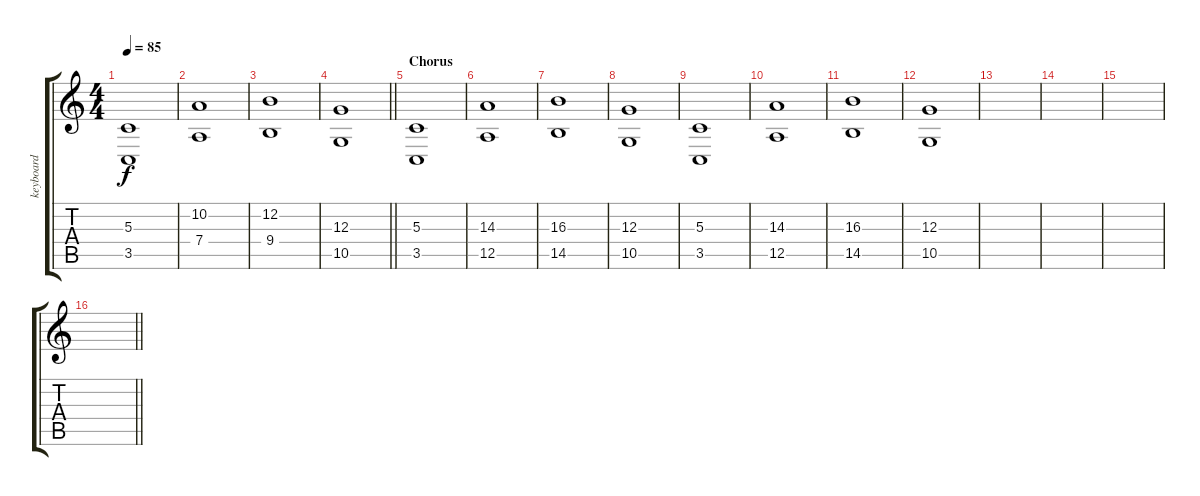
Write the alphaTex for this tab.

\track ("keyboard" "keyboard") {instrument synthvoice}
\staff {score tabs}
\tuning (E4 B3 G3 D3 A2 E2) {hide}
\ts (4 4)
\tempo 85
\clef g2
\ks c
(5.3 3.5).1{dy f} |
(10.2 7.4).1 |
(12.2 9.4).1 |
\barLineRight lightlight
(12.3 10.5).1 |
\section ("" "Chorus")
(5.3 3.5).1 |
(14.3 12.5).1 |
(16.3 14.5).1 |
(12.3 10.5).1 |
(5.3 3.5).1 |
(14.3 12.5).1 |
(16.3 14.5).1 |
(12.3 10.5).1 |
|
|
|
\barLineRight lightlight
